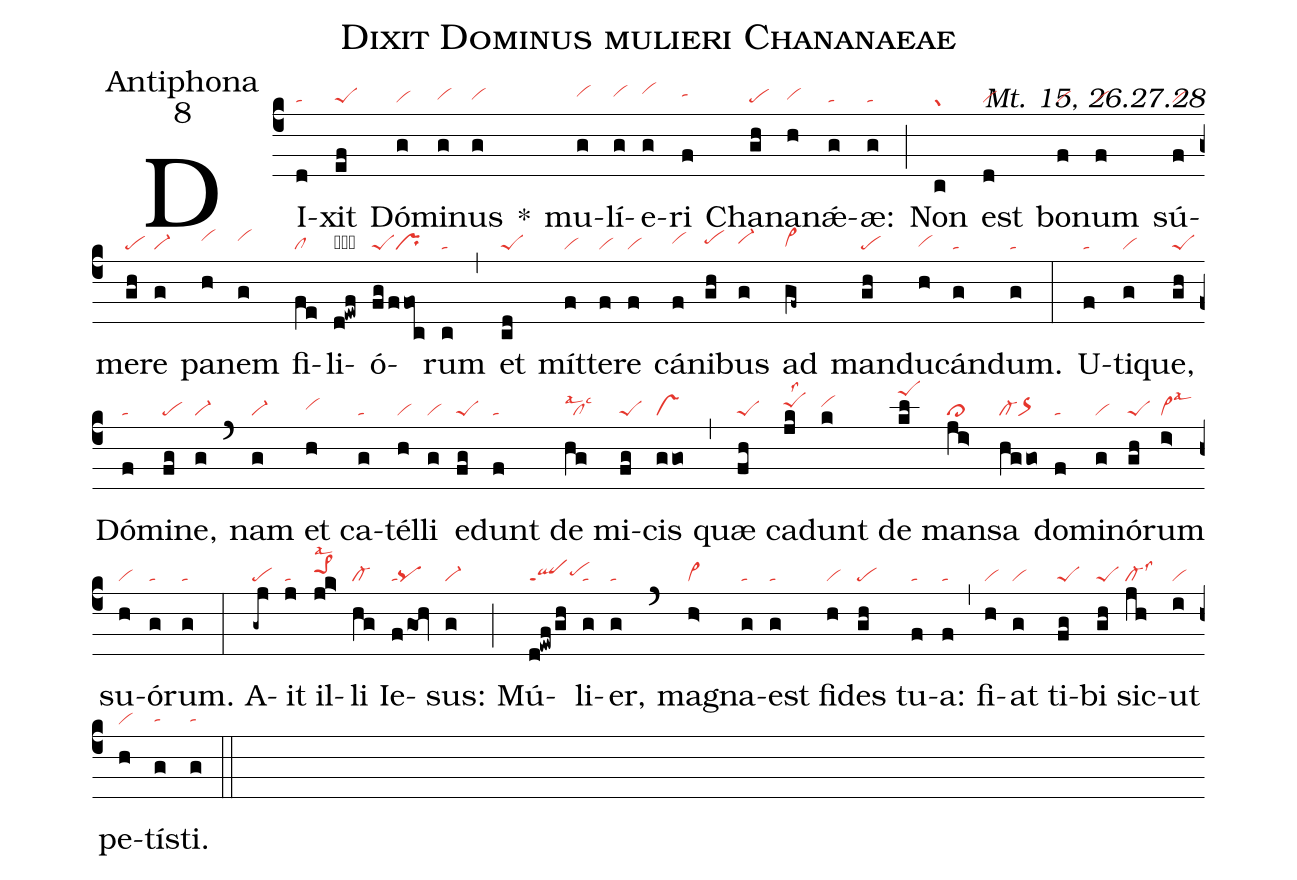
name:Dixit Dominus mulieri Chananaeae;
office-part:Antiphona;
mode:8;
commentary:Mt. 15, 26.27.28;
nabc-lines:1;
%%
(c4)
DI(d|ta)xit(ef|peS) Dó(g|vi)mi(g|vihg)nus(g|vihg) *()
mu(g|vihh)lí(g|vihh)e(g|vihi)ri(f|tahh) Cha(gh|pe)na(h|vihg)nǽ(g|ta)æ:(g|ta) (;)
Non(c|gr) est(d|vi) bo(f|vi)num(f|vi) sú(f|vi)me(gh|pe)re(g|vi-) pa(h|vihi)nem(g|vihi) fi(fe|cl)li(d!ewf|ql!ppt1)ó(fg/ffoc|peSpr)rum(c|ta) (,)
et(cd|peS) mít(f|vi)te(f|vi)re(f|vi) cá(f|vihh)ni(gh|pehh)bus(g|vi-hh) ad(gf~|vi>hg) man(gh|pe)du(h|vihg)cán(g|ta)dum.(g|ta) (:)
U(f|ta)ti(g|vi)que,(gh|peS) Dó(f|ta)mi(fg|pe)ne,(g|vi-) (`)
nam(g|vi-) et(h|vihh) ca(g|ta)tél(h|vi)li(g|vi) e(fg|peS)dunt(f|ta) de(hg|cllsal2lsc2) mi(fg|peS)cis(ggo|vs) (,)
quæ(fh|peS) ca(jk|peShilss2)dunt(k|vihi) de(kl|peShm) man(ji>|cl>)sa(hggo|cl-or>) do(f|ta)mi(g|vi)nó(gh|peS)rum(i>|vi>lsal3) su(h|vi)ó(g|ta)rum.(g|ta) (:)
A(-gj|pe)it(j|ta) il(j!k>|pe>1hilsal2)li(hg|cl-) Ie(f/gOh|tapq)sus:(g|vi-) (;)
Mú(d!ewf/gh|qlppt1pehh)li(g|ta)er,(g|ta) (`)
ma(h>|vi>)gna(g|ta)est(g|ta) fi(h|vi)des(gh|pe) tu(f|ta)a:(f|ta) (,)
fi(h|vi)at(g|vi) ti(fg|peS)bi(gh|peS) sic(jh|cl-lss3)ut(i|vi) pe(h|vi)tís(g|tahg)ti.(g|tahg) (::)
